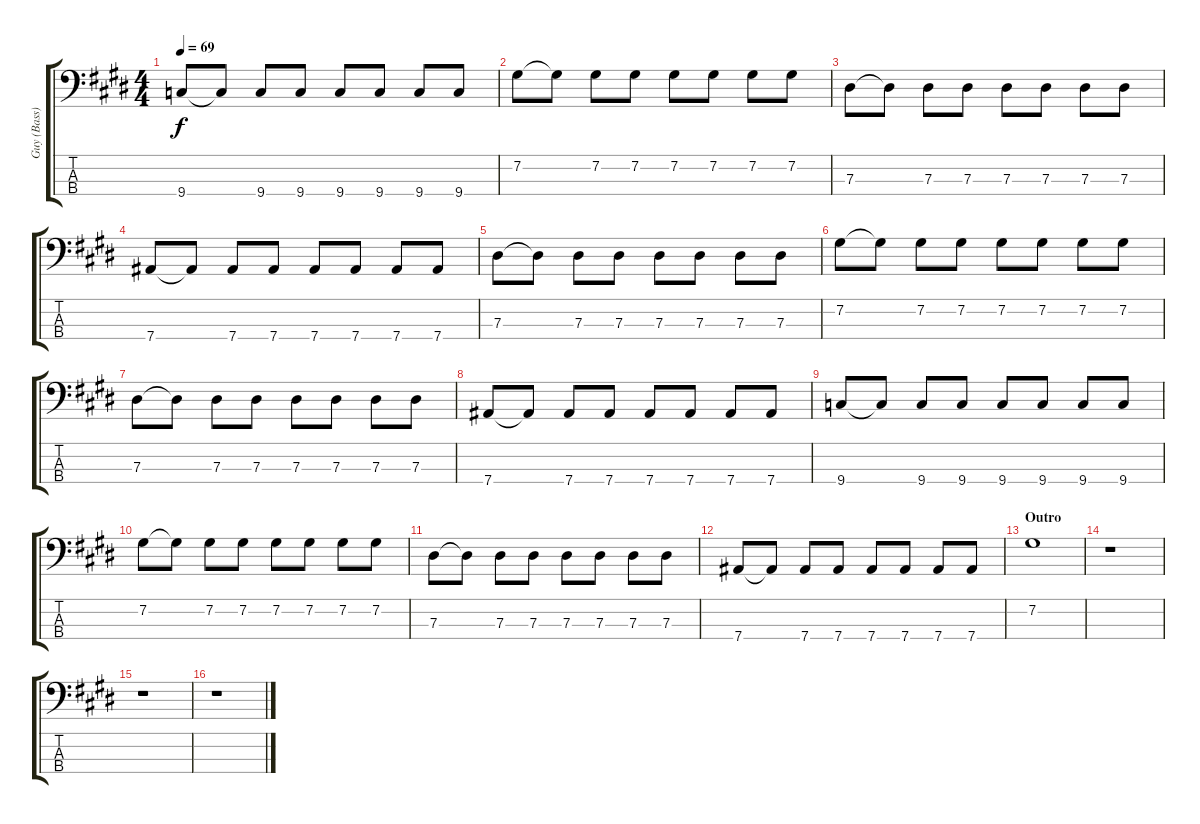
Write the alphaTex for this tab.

\track ("Guy (Bass)" "Guy (Bass)") {instrument electricbassfinger}
\staff {score tabs}
\tuning (Gb2 Db2 Ab1 Eb1) {hide}
\ts (4 4)
\tempo 69
\clef f4
\ks e
9.4.8{dy f} 9.4{t}.8 9.4.8 9.4.8 9.4.8 9.4.8 9.4.8 9.4.8 |
7.2.8 7.2{t}.8 7.2.8 7.2.8 7.2.8 7.2.8 7.2.8 7.2.8 |
7.3.8 7.3{t}.8 7.3.8 7.3.8 7.3.8 7.3.8 7.3.8 7.3.8 |
7.4.8 7.4{t}.8 7.4.8 7.4.8 7.4.8 7.4.8 7.4.8 7.4.8 |
7.3.8 7.3{t}.8 7.3.8 7.3.8 7.3.8 7.3.8 7.3.8 7.3.8 |
7.2.8 7.2{t}.8 7.2.8 7.2.8 7.2.8 7.2.8 7.2.8 7.2.8 |
7.3.8 7.3{t}.8 7.3.8 7.3.8 7.3.8 7.3.8 7.3.8 7.3.8 |
7.4.8 7.4{t}.8 7.4.8 7.4.8 7.4.8 7.4.8 7.4.8 7.4.8 |
9.4.8 9.4{t}.8 9.4.8 9.4.8 9.4.8 9.4.8 9.4.8 9.4.8 |
7.2.8 7.2{t}.8 7.2.8 7.2.8 7.2.8 7.2.8 7.2.8 7.2.8 |
7.3.8 7.3{t}.8 7.3.8 7.3.8 7.3.8 7.3.8 7.3.8 7.3.8 |
7.4.8 7.4{t}.8 7.4.8 7.4.8 7.4.8 7.4.8 7.4.8 7.4.8 |
\section ("" "Outro")
7.2.1 |
r.1 |
r.1 |
r.1
